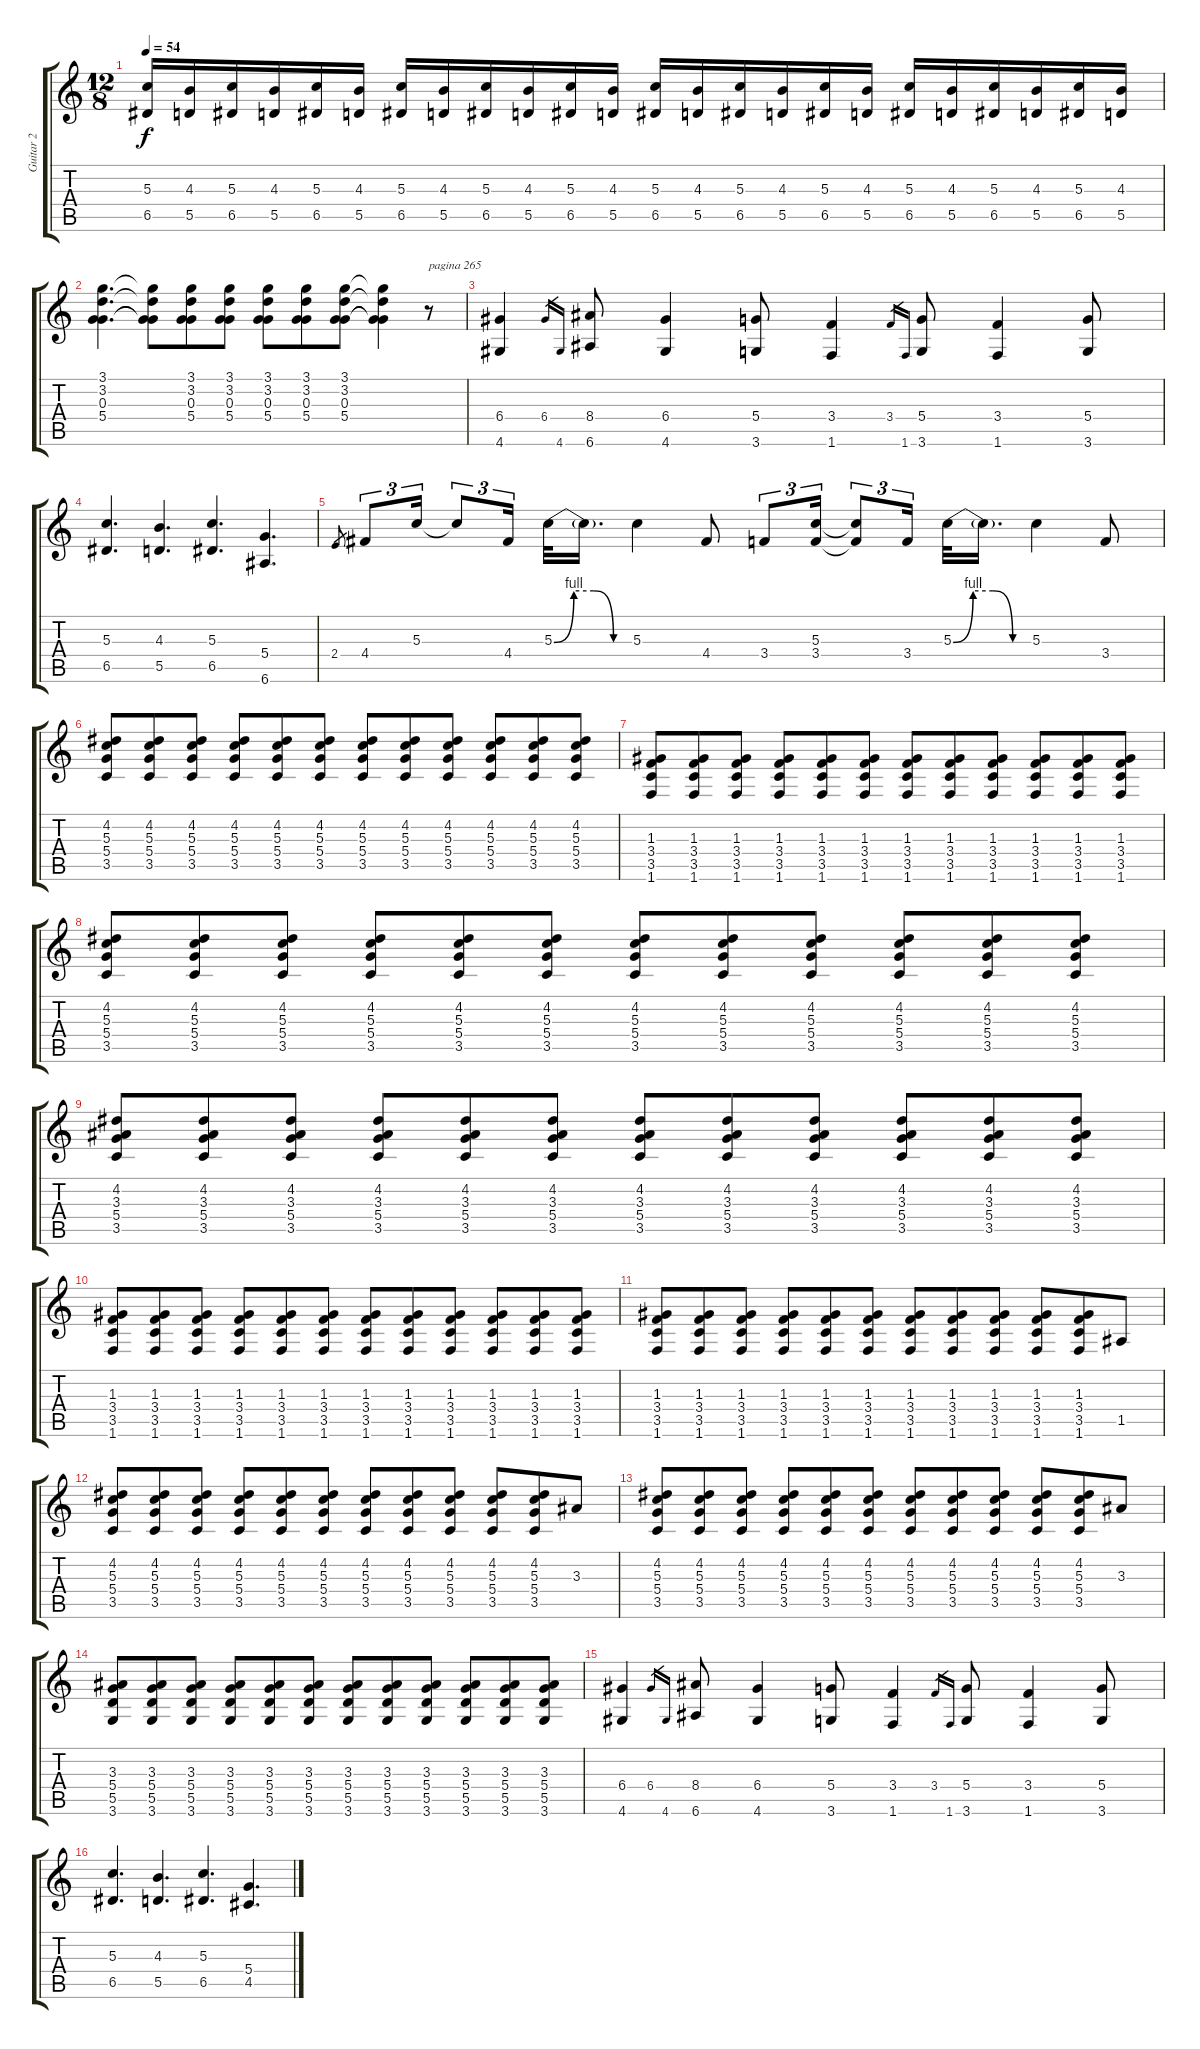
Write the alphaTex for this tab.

\track ("Guitar 2" "Guitar 2") {instrument electricguitarclean}
\staff {score tabs}
\tuning (E4 B3 G3 D3 A2 E2) {hide}
\ts (12 8)
\tempo 54
\clef g2
\ks c
(5.3 6.5).16{dy f} (4.3 5.5).16 (5.3 6.5).16 (4.3 5.5).16 (5.3 6.5).16 (4.3 5.5).16 (5.3 6.5).16 (4.3 5.5).16 (5.3 6.5).16 (4.3 5.5).16 (5.3 6.5).16 (4.3 5.5).16 (5.3 6.5).16 (4.3 5.5).16 (5.3 6.5).16 (4.3 5.5).16 (5.3 6.5).16 (4.3 5.5).16 (5.3 6.5).16 (4.3 5.5).16 (5.3 6.5).16 (4.3 5.5).16 (5.3 6.5).16 (4.3 5.5).16 |
(3.1 3.2 0.3 5.4).4{d} (3.1{t} 3.2{t} 0.3{t} 5.4{t}).8 (3.1 3.2 0.3 5.4).8 (3.1 3.2 0.3 5.4).8 (3.1 3.2 0.3 5.4).8 (3.1 3.2 0.3 5.4).8 (3.1 3.2 0.3 5.4).8 (3.1{t} 3.2{t} 0.3{t} 5.4{t}).4 r.8{txt "pagina 265"} |
(6.4 4.6).4 6.4.16{gr} 4.6.16{gr} (8.4 6.6).8 (6.4 4.6).4 (5.4 3.6).8 (3.4 1.6).4 3.4.16{gr} 1.6.16{gr} (5.4 3.6).8 (3.4 1.6).4 (5.4 3.6).8 |
(5.3 6.5).4{d} (4.3 5.5).4{d} (5.3 6.5).4{d} (5.4 6.6).4{d} |
2.4.8{gr} 4.4.8{tu (3 2)} 5.3.16{tu (3 2)} 5.3{t}.8{tu (3 2)} 4.4.16{tu (3 2) beam splitsecondary} 5.3{be (custom 0 0 15 4 30 4 45 0 60 0)}.32 5.3{t}.16{d} 5.3.4 4.4.8 3.4.8{tu (3 2)} (5.3 3.4).16{tu (3 2)} (5.3{t} 3.4{t}).8{tu (3 2)} 3.4.16{tu (3 2) beam splitsecondary} 5.3{be (custom 0 0 15 4 30 4 45 0 60 0)}.32 5.3{t}.16{d} 5.3.4 3.4.8 |
(4.2 5.3 5.4 3.5).8 (4.2 5.3 5.4 3.5).8 (4.2 5.3 5.4 3.5).8 (4.2 5.3 5.4 3.5).8 (4.2 5.3 5.4 3.5).8 (4.2 5.3 5.4 3.5).8 (4.2 5.3 5.4 3.5).8 (4.2 5.3 5.4 3.5).8 (4.2 5.3 5.4 3.5).8 (4.2 5.3 5.4 3.5).8 (4.2 5.3 5.4 3.5).8 (4.2 5.3 5.4 3.5).8 |
(1.3 3.4 3.5 1.6).8 (1.3 3.4 3.5 1.6).8 (1.3 3.4 3.5 1.6).8 (1.3 3.4 3.5 1.6).8 (1.3 3.4 3.5 1.6).8 (1.3 3.4 3.5 1.6).8 (1.3 3.4 3.5 1.6).8 (1.3 3.4 3.5 1.6).8 (1.3 3.4 3.5 1.6).8 (1.3 3.4 3.5 1.6).8 (1.3 3.4 3.5 1.6).8 (1.3 3.4 3.5 1.6).8 |
(4.2 5.3 5.4 3.5).8 (4.2 5.3 5.4 3.5).8 (4.2 5.3 5.4 3.5).8 (4.2 5.3 5.4 3.5).8 (4.2 5.3 5.4 3.5).8 (4.2 5.3 5.4 3.5).8 (4.2 5.3 5.4 3.5).8 (4.2 5.3 5.4 3.5).8 (4.2 5.3 5.4 3.5).8 (4.2 5.3 5.4 3.5).8 (4.2 5.3 5.4 3.5).8 (4.2 5.3 5.4 3.5).8 |
(4.2 3.3 5.4 3.5).8 (4.2 3.3 5.4 3.5).8 (4.2 3.3 5.4 3.5).8 (4.2 3.3 5.4 3.5).8 (4.2 3.3 5.4 3.5).8 (4.2 3.3 5.4 3.5).8 (4.2 3.3 5.4 3.5).8 (4.2 3.3 5.4 3.5).8 (4.2 3.3 5.4 3.5).8 (4.2 3.3 5.4 3.5).8 (4.2 3.3 5.4 3.5).8 (4.2 3.3 5.4 3.5).8 |
(1.3 3.4 3.5 1.6).8 (1.3 3.4 3.5 1.6).8 (1.3 3.4 3.5 1.6).8 (1.3 3.4 3.5 1.6).8 (1.3 3.4 3.5 1.6).8 (1.3 3.4 3.5 1.6).8 (1.3 3.4 3.5 1.6).8 (1.3 3.4 3.5 1.6).8 (1.3 3.4 3.5 1.6).8 (1.3 3.4 3.5 1.6).8 (1.3 3.4 3.5 1.6).8 (1.3 3.4 3.5 1.6).8 |
(1.3 3.4 3.5 1.6).8 (1.3 3.4 3.5 1.6).8 (1.3 3.4 3.5 1.6).8 (1.3 3.4 3.5 1.6).8 (1.3 3.4 3.5 1.6).8 (1.3 3.4 3.5 1.6).8 (1.3 3.4 3.5 1.6).8 (1.3 3.4 3.5 1.6).8 (1.3 3.4 3.5 1.6).8 (1.3 3.4 3.5 1.6).8 (1.3 3.4 3.5 1.6).8 1.5.8 |
(4.2 5.3 5.4 3.5).8 (4.2 5.3 5.4 3.5).8 (4.2 5.3 5.4 3.5).8 (4.2 5.3 5.4 3.5).8 (4.2 5.3 5.4 3.5).8 (4.2 5.3 5.4 3.5).8 (4.2 5.3 5.4 3.5).8 (4.2 5.3 5.4 3.5).8 (4.2 5.3 5.4 3.5).8 (4.2 5.3 5.4 3.5).8 (4.2 5.3 5.4 3.5).8 3.3.8 |
(4.2 5.3 5.4 3.5).8 (4.2 5.3 5.4 3.5).8 (4.2 5.3 5.4 3.5).8 (4.2 5.3 5.4 3.5).8 (4.2 5.3 5.4 3.5).8 (4.2 5.3 5.4 3.5).8 (4.2 5.3 5.4 3.5).8 (4.2 5.3 5.4 3.5).8 (4.2 5.3 5.4 3.5).8 (4.2 5.3 5.4 3.5).8 (4.2 5.3 5.4 3.5).8 3.3.8 |
(3.3 5.4 5.5 3.6).8 (3.3 5.4 5.5 3.6).8 (3.3 5.4 5.5 3.6).8 (3.3 5.4 5.5 3.6).8 (3.3 5.4 5.5 3.6).8 (3.3 5.4 5.5 3.6).8 (3.3 5.4 5.5 3.6).8 (3.3 5.4 5.5 3.6).8 (3.3 5.4 5.5 3.6).8 (3.3 5.4 5.5 3.6).8 (3.3 5.4 5.5 3.6).8 (3.3 5.4 5.5 3.6).8 |
(6.4 4.6).4 6.4.16{gr} 4.6.16{gr} (8.4 6.6).8 (6.4 4.6).4 (5.4 3.6).8 (3.4 1.6).4 3.4.16{gr} 1.6.16{gr} (5.4 3.6).8 (3.4 1.6).4 (5.4 3.6).8 |
(5.3 6.5).4{d} (4.3 5.5).4{d} (5.3 6.5).4{d} (5.4 4.5).4{d}
